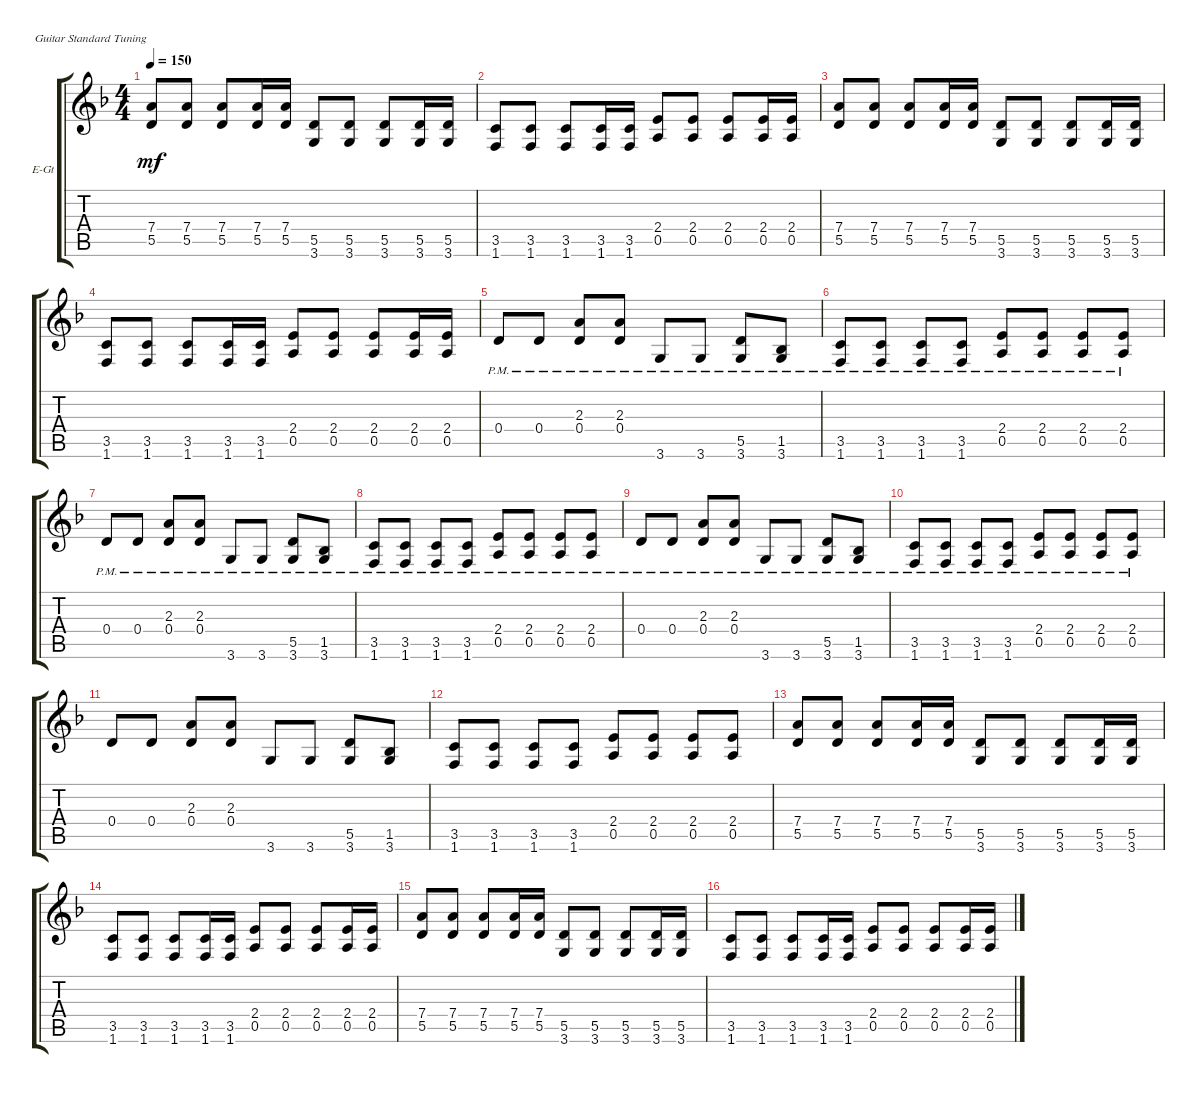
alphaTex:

\defaultSystemsLayout 4
\bracketExtendMode groupsimilarinstruments
\firstSystemTrackNameOrientation horizontal
\otherSystemsTrackNameOrientation horizontal
\track ("Третяк - Гитара" "E-Gt") {instrument overdrivenguitar}
\staff {score tabs}
\tuning (E4 B3 G3 D3 A2 E2)
\ts (4 4)
\tempo 150
\clef g2
\ks f
(5.5 7.4).8{dy mf} (5.5 7.4).8 (5.5 7.4).8 (5.5 7.4).16 (5.5 7.4).16 (3.6 5.5).8 (5.5 3.6).8 (5.5 3.6).8 (5.5 3.6).16 (5.5 3.6).16 |
(1.6 3.5).8 (1.6 3.5).8 (3.5 1.6).8 (3.5 1.6).16 (1.6 3.5).16 (0.5 2.4).8 (2.4 0.5).8 (2.4 0.5).8 (0.5 2.4).16 (2.4 0.5).16 |
(5.5 7.4).8 (5.5 7.4).8 (5.5 7.4).8 (5.5 7.4).16 (5.5 7.4).16 (3.6 5.5).8 (5.5 3.6).8 (5.5 3.6).8 (5.5 3.6).16 (5.5 3.6).16 |
(1.6 3.5).8 (1.6 3.5).8 (3.5 1.6).8 (3.5 1.6).16 (1.6 3.5).16 (0.5 2.4).8 (2.4 0.5).8 (2.4 0.5).8 (0.5 2.4).16 (2.4 0.5).16 |
0.4{pm}.8 0.4{pm}.8 (2.3{pm} 0.4{pm}).8 (2.3{pm} 0.4{pm}).8 3.6{pm}.8 3.6{pm}.8 (3.6{pm} 5.5{pm}).8 (3.6{pm} 1.5{pm}).8 |
(1.6{pm} 3.5{pm}).8 (1.6{pm} 3.5{pm}).8 (3.5{pm} 1.6{pm}).8 (1.6{pm} 3.5{pm}).8 (0.5{pm} 2.4{pm}).8 (2.4{pm} 0.5{pm}).8 (2.4{pm} 0.5{pm}).8 (2.4{pm} 0.5{pm}).8 |
0.4{pm}.8 0.4{pm}.8 (2.3{pm} 0.4{pm}).8 (2.3{pm} 0.4{pm}).8 3.6{pm}.8 3.6{pm}.8 (3.6{pm} 5.5{pm}).8 (3.6{pm} 1.5{pm}).8 |
(1.6{pm} 3.5{pm}).8 (1.6{pm} 3.5{pm}).8 (3.5{pm} 1.6{pm}).8 (1.6{pm} 3.5{pm}).8 (0.5{pm} 2.4{pm}).8 (2.4{pm} 0.5{pm}).8 (2.4{pm} 0.5{pm}).8 (2.4{pm} 0.5{pm}).8 |
0.4{pm}.8 0.4{pm}.8 (2.3{pm} 0.4{pm}).8 (2.3{pm} 0.4{pm}).8 3.6{pm}.8 3.6{pm}.8 (3.6{pm} 5.5{pm}).8 (3.6{pm} 1.5{pm}).8 |
(1.6{pm} 3.5{pm}).8 (1.6{pm} 3.5{pm}).8 (3.5{pm} 1.6{pm}).8 (1.6{pm} 3.5{pm}).8 (0.5{pm} 2.4{pm}).8 (2.4{pm} 0.5{pm}).8 (2.4{pm} 0.5{pm}).8 (2.4{pm} 0.5{pm}).8 |
0.4.8 0.4.8 (2.3 0.4).8 (2.3 0.4).8 3.6.8 3.6.8 (3.6 5.5).8 (3.6 1.5).8 |
(1.6 3.5).8 (1.6 3.5).8 (3.5 1.6).8 (1.6 3.5).8 (0.5 2.4).8 (2.4 0.5).8 (2.4 0.5).8 (2.4 0.5).8 |
(5.5 7.4).8 (5.5 7.4).8 (5.5 7.4).8 (5.5 7.4).16 (5.5 7.4).16 (3.6 5.5).8 (5.5 3.6).8 (5.5 3.6).8 (5.5 3.6).16 (5.5 3.6).16 |
(1.6 3.5).8 (1.6 3.5).8 (3.5 1.6).8 (3.5 1.6).16 (1.6 3.5).16 (0.5 2.4).8 (2.4 0.5).8 (2.4 0.5).8 (0.5 2.4).16 (2.4 0.5).16 |
(5.5 7.4).8 (5.5 7.4).8 (5.5 7.4).8 (5.5 7.4).16 (5.5 7.4).16 (3.6 5.5).8 (5.5 3.6).8 (5.5 3.6).8 (5.5 3.6).16 (5.5 3.6).16 |
(1.6 3.5).8 (1.6 3.5).8 (3.5 1.6).8 (3.5 1.6).16 (1.6 3.5).16 (0.5 2.4).8 (2.4 0.5).8 (2.4 0.5).8 (0.5 2.4).16 (2.4 0.5).16
